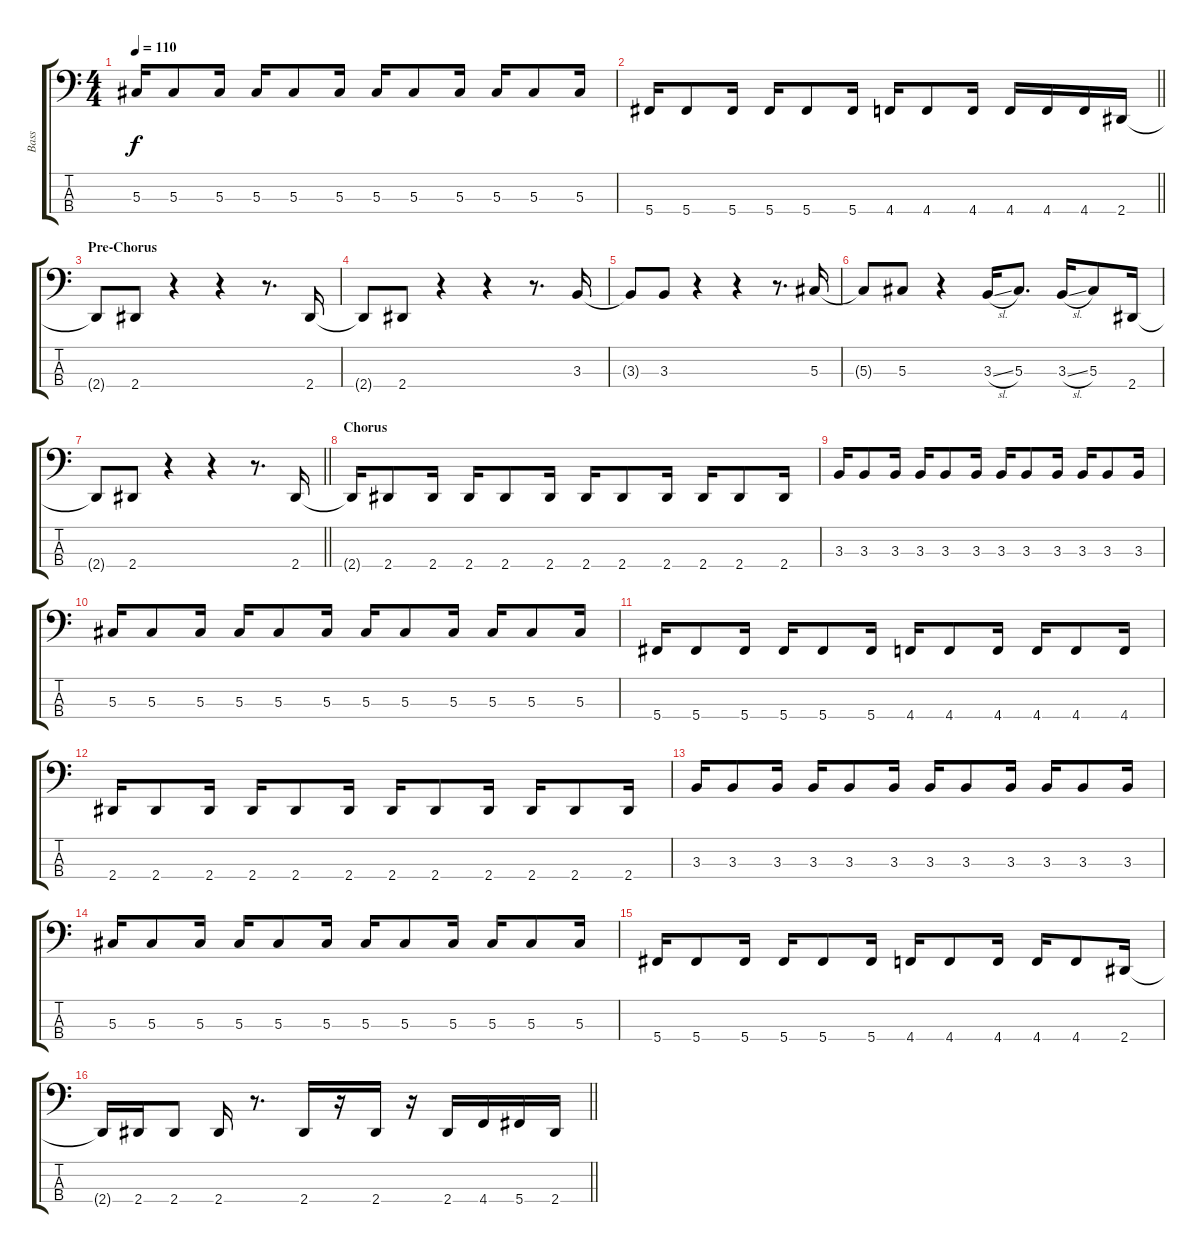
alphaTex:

\track ("Bass" "Bass") {instrument electricbasspick}
\staff {score tabs}
\tuning (Gb2 Db2 Ab1 Db1) {hide}
\ts (4 4)
\tempo 110
\clef f4
\ks c
5.3.16{dy f} 5.3.8 5.3.16 5.3.16 5.3.8 5.3.16 5.3.16 5.3.8 5.3.16 5.3.16 5.3.8 5.3.16 |
\barLineRight lightlight
5.4.16 5.4.8 5.4.16 5.4.16 5.4.8 5.4.16 4.4.16 4.4.8 4.4.16 4.4.16 4.4.16 4.4.16 2.4.16 |
\section ("" "Pre-Chorus")
2.4{t}.8 2.4.8 r.4 r.4 r.8{d} 2.4.16 |
2.4{t}.8 2.4.8 r.4 r.4 r.8{d} 3.3.16 |
3.3{t}.8 3.3.8 r.4 r.4 r.8{d} 5.3.16 |
5.3{t}.8 5.3.8 r.4 3.3{sl}.16 5.3.8{d} 3.3{sl}.16 5.3.8 2.4.16 |
\barLineRight lightlight
2.4{t}.8 2.4.8 r.4 r.4 r.8{d} 2.4.16 |
\section ("" "Chorus")
2.4{t}.16 2.4.8 2.4.16 2.4.16 2.4.8 2.4.16 2.4.16 2.4.8 2.4.16 2.4.16 2.4.8 2.4.16 |
3.3.16 3.3.8 3.3.16 3.3.16 3.3.8 3.3.16 3.3.16 3.3.8 3.3.16 3.3.16 3.3.8 3.3.16 |
5.3.16 5.3.8 5.3.16 5.3.16 5.3.8 5.3.16 5.3.16 5.3.8 5.3.16 5.3.16 5.3.8 5.3.16 |
5.4.16 5.4.8 5.4.16 5.4.16 5.4.8 5.4.16 4.4.16 4.4.8 4.4.16 4.4.16 4.4.8 4.4.16 |
2.4.16 2.4.8 2.4.16 2.4.16 2.4.8 2.4.16 2.4.16 2.4.8 2.4.16 2.4.16 2.4.8 2.4.16 |
3.3.16 3.3.8 3.3.16 3.3.16 3.3.8 3.3.16 3.3.16 3.3.8 3.3.16 3.3.16 3.3.8 3.3.16 |
5.3.16 5.3.8 5.3.16 5.3.16 5.3.8 5.3.16 5.3.16 5.3.8 5.3.16 5.3.16 5.3.8 5.3.16 |
5.4.16 5.4.8 5.4.16 5.4.16 5.4.8 5.4.16 4.4.16 4.4.8 4.4.16 4.4.16 4.4.8 2.4.16 |
\barLineRight lightlight
2.4{t}.16 2.4.16 2.4.8 2.4.16 r.8{d} 2.4.16 r.16 2.4.16 r.16 2.4.16 4.4.16 5.4.16 2.4.16
